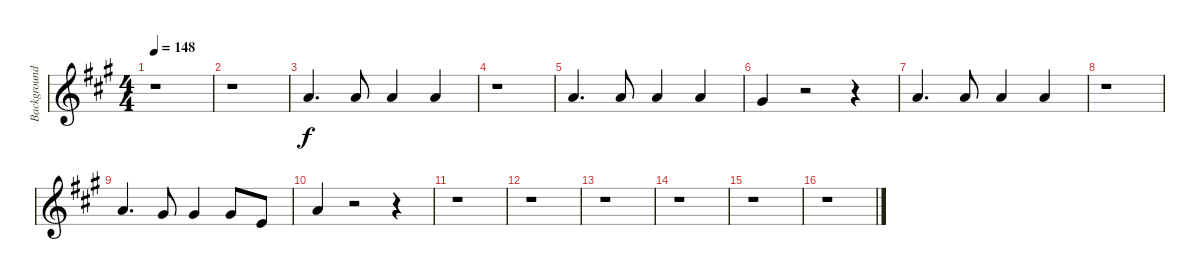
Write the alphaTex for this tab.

\track ("Background Vocals" "Background") {instrument lead5charang}
\staff {score}
\tuning (E4 B3 G3 D3 A2 E2) {hide}
\ts (4 4)
\tempo 148
\clef g2
\ks a
r.1{dy f} |
r.1 |
5.1.4{d} 5.1.8 5.1.4 5.1.4 |
r.1 |
5.1.4{d} 5.1.8 5.1.4 5.1.4 |
4.1.4 r.2 r.4 |
5.1.4{d} 5.1.8 5.1.4 5.1.4 |
r.1 |
5.1.4{d} 4.1.8 4.1.4 4.1.8 5.2.8 |
5.1.4 r.2 r.4 |
r.1 |
r.1 |
r.1 |
r.1 |
r.1 |
r.1
